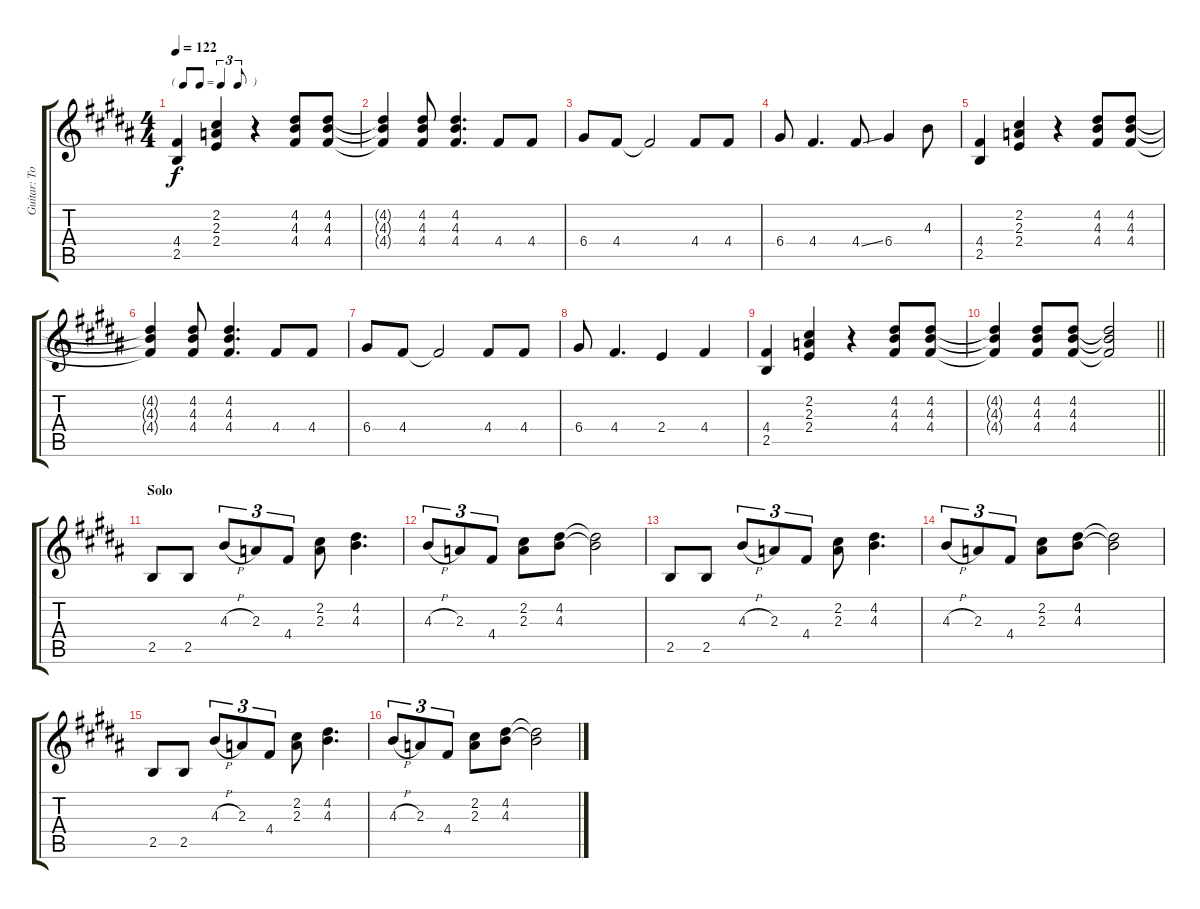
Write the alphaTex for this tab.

\track ("Guitar: Tony" "Guitar: To") {instrument distortionguitar}
\staff {score tabs}
\tuning (E4 B3 G3 D3 A2 E2) {hide}
\ts (4 4)
\tf triplet8th
\tempo 122
\clef g2
\ks b
(4.4 2.5).4{dy f} (2.2 2.3 2.4).4 r.4 (4.2 4.3 4.4).8 (4.2 4.3 4.4).8 |
(4.2{t} 4.3{t} 4.4{t}).4 (4.2 4.3 4.4).8 (4.2 4.3 4.4).4{d} 4.4.8 4.4.8 |
6.4.8 4.4.8 4.4{t}.2 4.4.8 4.4.8 |
6.4.8 4.4.4{d} 4.4{ss}.8 6.4.4 4.3.8 |
(4.4 2.5).4 (2.2 2.3 2.4).4 r.4 (4.2 4.3 4.4).8 (4.2 4.3 4.4).8 |
(4.2{t} 4.3{t} 4.4{t}).4 (4.2 4.3 4.4).8 (4.2 4.3 4.4).4{d} 4.4.8 4.4.8 |
6.4.8 4.4.8 4.4{t}.2 4.4.8 4.4.8 |
6.4.8 4.4.4{d} 2.4.4 4.4.4 |
(4.4 2.5).4 (2.2 2.3 2.4).4 r.4 (4.2 4.3 4.4).8 (4.2 4.3 4.4).8 |
\barLineRight lightlight
(4.2{t} 4.3{t} 4.4{t}).4 (4.2 4.3 4.4).8 (4.2 4.3 4.4).8 (4.2{t} 4.3{t} 4.4{t}).2 |
\section ("" "Solo")
2.5.8{volume 10} 2.5.8 4.3{h}.8{tu (3 2)} 2.3.8{tu (3 2)} 4.4.8{tu (3 2)} (2.2 2.3).8 (4.2 4.3).4{d} |
4.3{h}.8{tu (3 2)} 2.3.8{tu (3 2)} 4.4.8{tu (3 2)} (2.2 2.3).8 (4.2 4.3).8 (4.2{t} 4.3{t}).2 |
2.5.8 2.5.8 4.3{h}.8{tu (3 2)} 2.3.8{tu (3 2)} 4.4.8{tu (3 2)} (2.2 2.3).8 (4.2 4.3).4{d} |
4.3{h}.8{tu (3 2)} 2.3.8{tu (3 2)} 4.4.8{tu (3 2)} (2.2 2.3).8 (4.2 4.3).8 (4.2{t} 4.3{t}).2 |
2.5.8 2.5.8 4.3{h}.8{tu (3 2)} 2.3.8{tu (3 2)} 4.4.8{tu (3 2)} (2.2 2.3).8 (4.2 4.3).4{d} |
4.3{h}.8{tu (3 2)} 2.3.8{tu (3 2)} 4.4.8{tu (3 2)} (2.2 2.3).8 (4.2 4.3).8 (4.2{t} 4.3{t}).2
